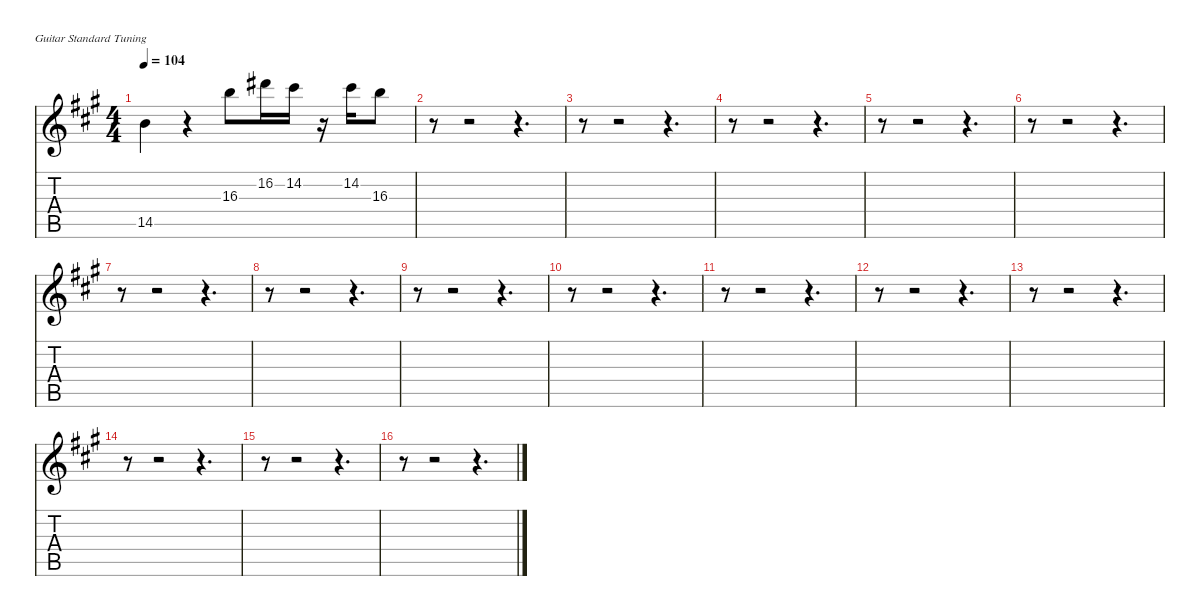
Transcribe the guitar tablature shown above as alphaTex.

\defaultSystemsLayout 4
\hideDynamics
\bracketExtendMode nobrackets
\singleTrackTrackNamePolicy hidden
\multiTrackTrackNamePolicy hidden
\otherSystemsTrackNameOrientation horizontal
\track ("Guitar One" "el.guit.") {instrument electricguitarclean}
\staff {score tabs}
\tuning (E4 B3 G3 D3 A2 E2)
\ts (4 4)
\tempo 104
\clef g2
\ks a
14.5{t acc forcenatural}.4{dy f beam Down} r.4{beam Down} 16.3{acc forcenatural}.8{beam Down} 16.2{acc #}.16{beam Down} 14.2{acc #}.16{beam Down} r.16{beam Down} 14.2{acc #}.16{beam Down} 16.3{acc forcenatural}.8{beam Down} |
r.8{beam Down} r.2{beam Down} r.4{d beam Down} |
r.8{beam Down} r.2{beam Down} r.4{d beam Down} |
r.8{beam Down} r.2{beam Down} r.4{d beam Down} |
r.8{beam Down} r.2{beam Down} r.4{d beam Down} |
r.8{beam Down} r.2{beam Down} r.4{d beam Down} |
r.8{beam Down} r.2{beam Down} r.4{d beam Down} |
r.8{beam Down} r.2{beam Down} r.4{d beam Down} |
r.8{beam Down} r.2{beam Down} r.4{d beam Down} |
r.8{beam Down} r.2{beam Down} r.4{d beam Down} |
r.8{beam Down} r.2{beam Down} r.4{d beam Down} |
r.8{beam Down} r.2{beam Down} r.4{d beam Down} |
r.8{beam Down} r.2{beam Down} r.4{d beam Down} |
r.8{beam Down} r.2{beam Down} r.4{d beam Down} |
r.8{beam Down} r.2{beam Down} r.4{d beam Down} |
r.8{beam Down} r.2{beam Down} r.4{d beam Down}
